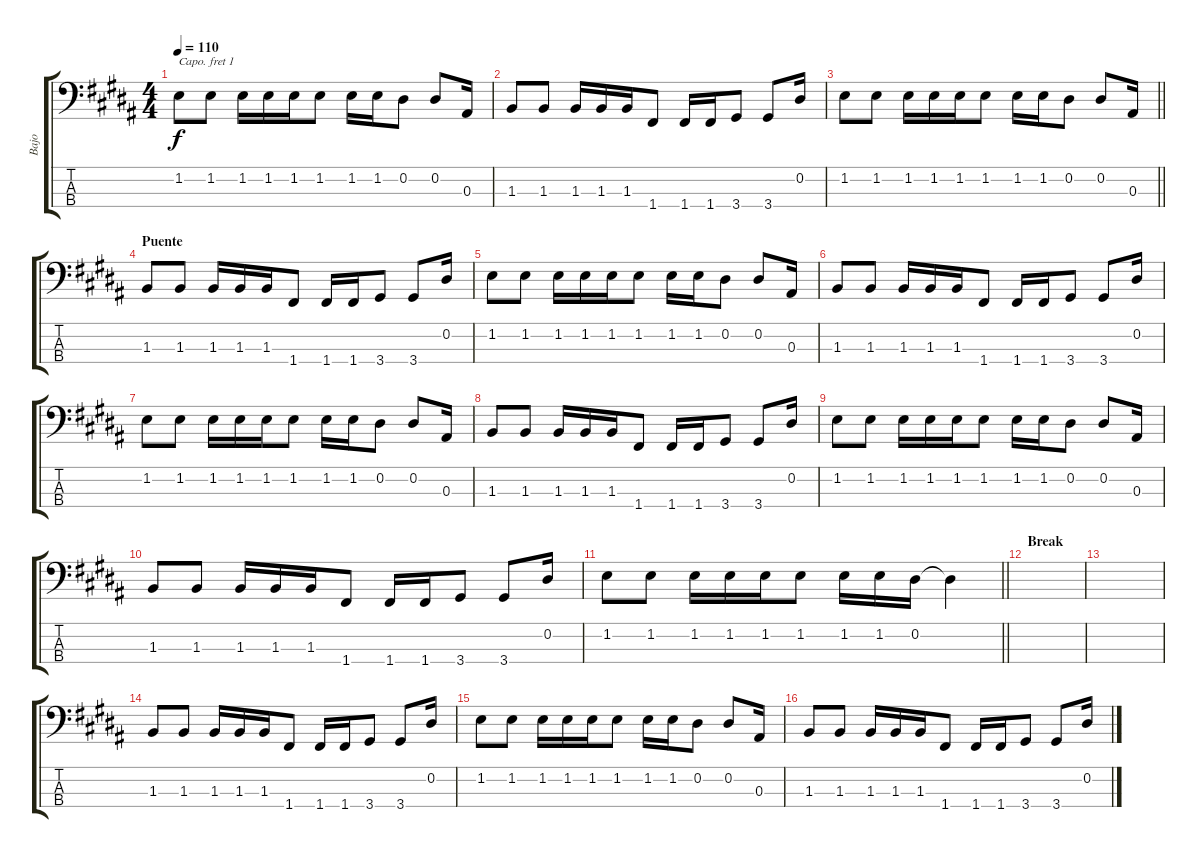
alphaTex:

\track ("Bajo" "Bajo") {instrument electricbasspick}
\staff {score tabs}
\capo 1
\tuning (G2 D2 A1 E1) {hide}
\ts (4 4)
\tempo 110
\clef f4
\ks b
1.2.8{dy f} 1.2.8 1.2.16 1.2.16 1.2.16 1.2.8 1.2.16 1.2.16 0.2.8 0.2.8 0.3.16 |
1.3.8 1.3.8 1.3.16 1.3.16 1.3.16 1.4.8 1.4.16 1.4.16 3.4.8 3.4.8 0.2.16 |
\barLineRight lightlight
1.2.8 1.2.8 1.2.16 1.2.16 1.2.16 1.2.8 1.2.16 1.2.16 0.2.8 0.2.8 0.3.16 |
\section ("" "Puente")
1.3.8 1.3.8 1.3.16 1.3.16 1.3.16 1.4.8 1.4.16 1.4.16 3.4.8 3.4.8 0.2.16 |
1.2.8 1.2.8 1.2.16 1.2.16 1.2.16 1.2.8 1.2.16 1.2.16 0.2.8 0.2.8 0.3.16 |
1.3.8 1.3.8 1.3.16 1.3.16 1.3.16 1.4.8 1.4.16 1.4.16 3.4.8 3.4.8 0.2.16 |
1.2.8 1.2.8 1.2.16 1.2.16 1.2.16 1.2.8 1.2.16 1.2.16 0.2.8 0.2.8 0.3.16 |
1.3.8 1.3.8 1.3.16 1.3.16 1.3.16 1.4.8 1.4.16 1.4.16 3.4.8 3.4.8 0.2.16 |
1.2.8 1.2.8 1.2.16 1.2.16 1.2.16 1.2.8 1.2.16 1.2.16 0.2.8 0.2.8 0.3.16 |
1.3.8 1.3.8 1.3.16 1.3.16 1.3.16 1.4.8 1.4.16 1.4.16 3.4.8 3.4.8 0.2.16 |
\barLineRight lightlight
1.2.8 1.2.8 1.2.16 1.2.16 1.2.16 1.2.8 1.2.16 1.2.16 0.2.16 0.2{t}.4 |
\section ("" "Break")
|
|
1.3.8 1.3.8 1.3.16 1.3.16 1.3.16 1.4.8 1.4.16 1.4.16 3.4.8 3.4.8 0.2.16 |
1.2.8 1.2.8 1.2.16 1.2.16 1.2.16 1.2.8 1.2.16 1.2.16 0.2.8 0.2.8 0.3.16 |
1.3.8 1.3.8 1.3.16 1.3.16 1.3.16 1.4.8 1.4.16 1.4.16 3.4.8 3.4.8 0.2.16
